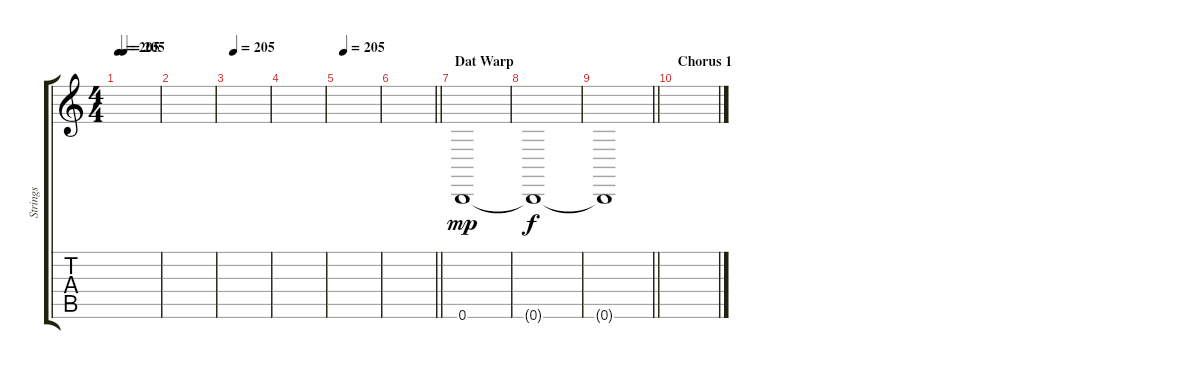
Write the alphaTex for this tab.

\track ("Strings" "Strings") {instrument tremolostrings}
\staff {score tabs}
\tuning (Db4 Ab3 E3 B2 Gb2 B1) {hide}
\ts (4 4)
\tempo 205
\tempo (205 0.125)
\clef g2
\ks c
|
|
\tempo (205 0.125)
|
|
\tempo (205 0.125)
|
\barLineRight lightlight
|
\section ("" "Dat Warp")
0.6.1{dy mp} |
0.6{t}.1{dy f} |
\barLineRight lightlight
0.6{t}.1 |
\section ("" "Chorus 1")
